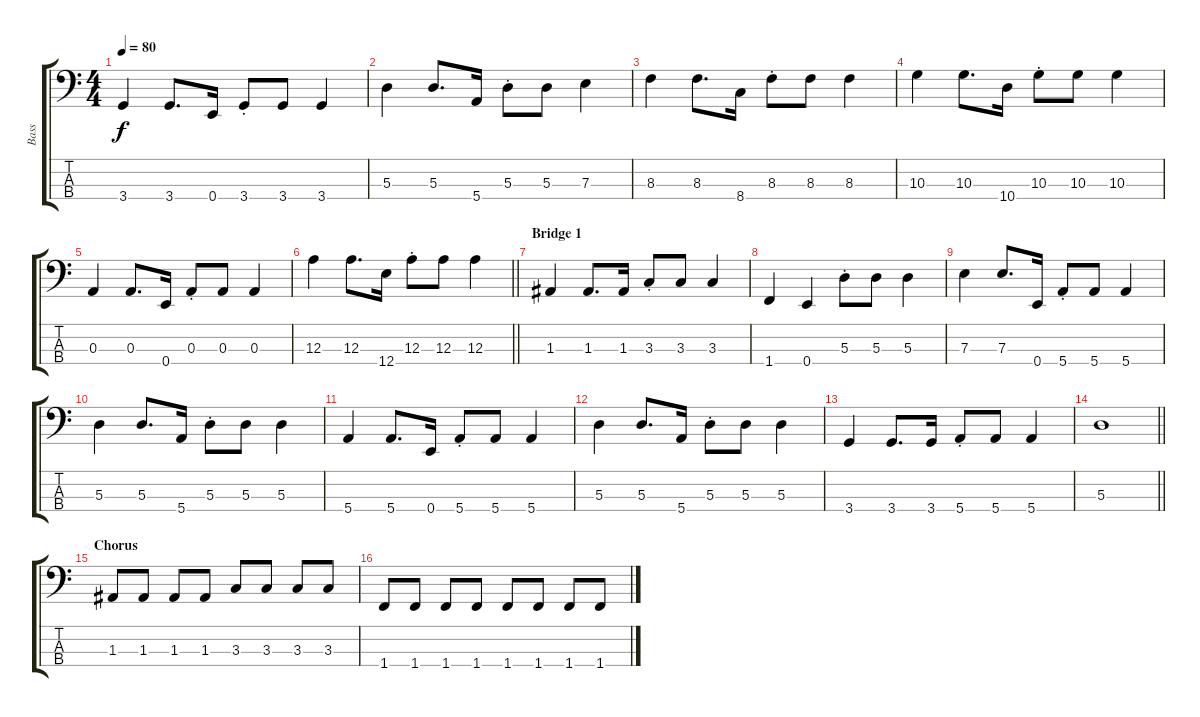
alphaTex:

\track ("Bass" "Bass") {instrument electricbassfinger}
\staff {score tabs}
\tuning (G2 D2 A1 E1) {hide}
\ts (4 4)
\tempo 80
\clef f4
\ks c
3.4.4{dy f} 3.4.8{d} 0.4.16 3.4{st}.8 3.4.8 3.4.4 |
5.3.4 5.3.8{d} 5.4.16 5.3{st}.8 5.3.8 7.3.4 |
8.3.4 8.3.8{d} 8.4.16 8.3{st}.8 8.3.8 8.3.4 |
10.3.4 10.3.8{d} 10.4.16 10.3{st}.8 10.3.8 10.3.4 |
0.3.4 0.3.8{d} 0.4.16 0.3{st}.8 0.3.8 0.3.4 |
\barLineRight lightlight
12.3.4 12.3.8{d} 12.4.16 12.3{st}.8 12.3.8 12.3.4 |
\section ("" "Bridge 1")
1.3.4 1.3.8{d} 1.3.16 3.3{st}.8 3.3.8 3.3.4 |
1.4.4 0.4.4 5.3{st}.8 5.3.8 5.3.4 |
7.3.4 7.3.8{d} 0.4.16 5.4{st}.8 5.4.8 5.4.4 |
5.3.4 5.3.8{d} 5.4.16 5.3{st}.8 5.3.8 5.3.4 |
5.4.4 5.4.8{d} 0.4.16 5.4{st}.8 5.4.8 5.4.4 |
5.3.4 5.3.8{d} 5.4.16 5.3{st}.8 5.3.8 5.3.4 |
3.4.4 3.4.8{d} 3.4.16 5.4{st}.8 5.4.8 5.4.4 |
\barLineRight lightlight
5.3.1 |
\section ("" "Chorus")
1.3.8 1.3.8 1.3.8 1.3.8 3.3.8 3.3.8 3.3.8 3.3.8 |
1.4.8 1.4.8 1.4.8 1.4.8 1.4.8 1.4.8 1.4.8 1.4.8
